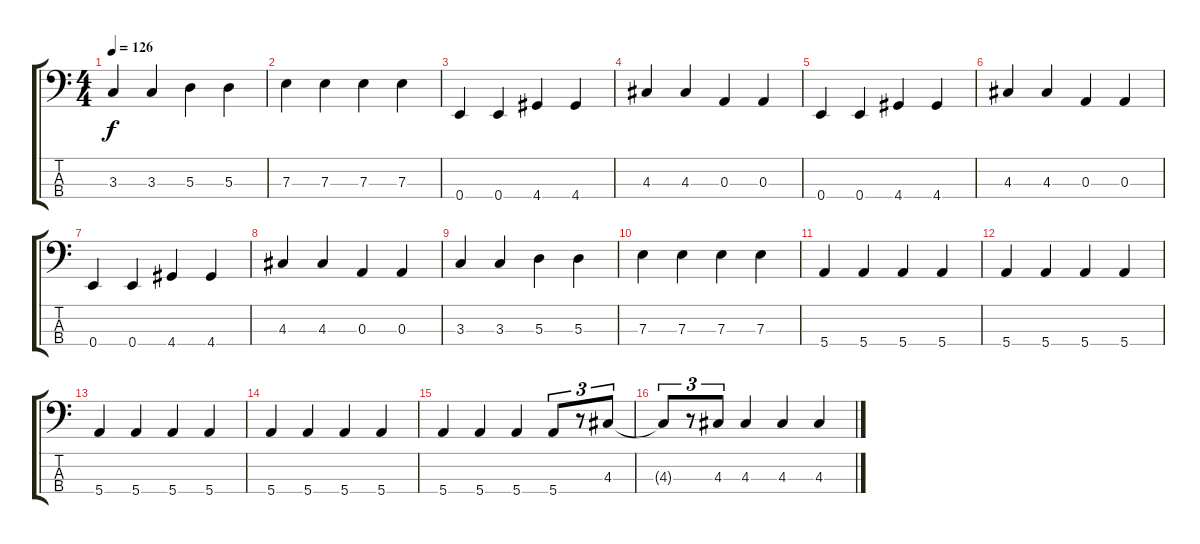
\track "" {instrument electricbasspick}
\staff {score tabs}
\tuning (G2 D2 A1 E1) {hide}
\ts (4 4)
\tempo 126
\clef f4
\ks c
3.3.4{dy f} 3.3.4 5.3.4 5.3.4 |
7.3.4 7.3.4 7.3.4 7.3.4 |
0.4.4 0.4.4 4.4.4 4.4.4 |
4.3.4 4.3.4 0.3.4 0.3.4 |
0.4.4 0.4.4 4.4.4 4.4.4 |
4.3.4 4.3.4 0.3.4 0.3.4 |
0.4.4 0.4.4 4.4.4 4.4.4 |
4.3.4 4.3.4 0.3.4 0.3.4 |
3.3.4 3.3.4 5.3.4 5.3.4 |
7.3.4 7.3.4 7.3.4 7.3.4 |
5.4.4 5.4.4 5.4.4 5.4.4 |
5.4.4 5.4.4 5.4.4 5.4.4 |
5.4.4 5.4.4 5.4.4 5.4.4 |
5.4.4 5.4.4 5.4.4 5.4.4 |
5.4.4 5.4.4 5.4.4 5.4.8{tu (3 2)} r.8{tu (3 2)} 4.3.8{tu (3 2)} |
4.3{t}.8{tu (3 2)} r.8{tu (3 2)} 4.3.8{tu (3 2)} 4.3.4 4.3.4 4.3.4
